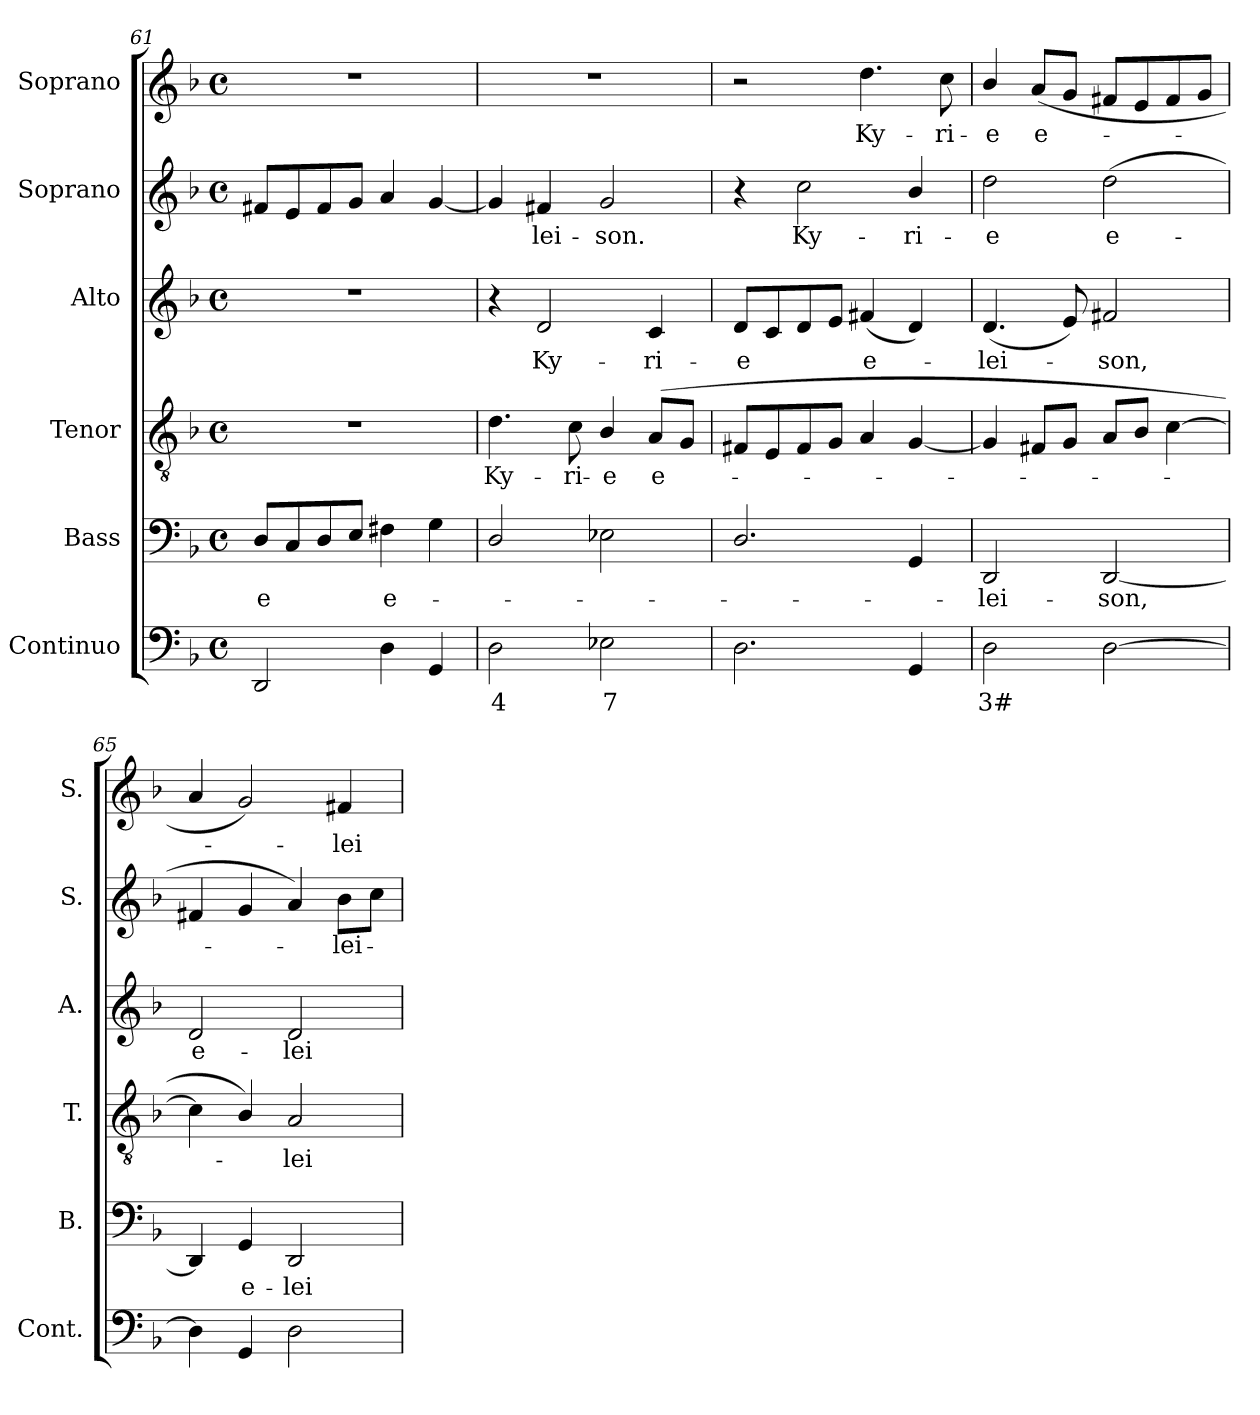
**kern	**text	**kern	**text	**kern	**text	**kern	**text	**kern	**text	**kern	**text
*part6	*part6	*part5	*part5	*part4	*part4	*part3	*part3	*part2	*part2	*part1	*part1
*staff6	*staff6	*staff5	*staff5	*staff4	*staff4	*staff3	*staff3	*staff2	*staff2	*staff1	*staff1
*I"Continuo	*	*I"Bass	*	*I"Tenor	*	*I"Alto	*	*I"Soprano	*	*I"Soprano	*
*I'Cont.	*	*I'B.	*	*I'T.	*	*I'A.	*	*I'S.	*	*I'S.	*
*clefF4	*	*clefF4	*	*clefGv2	*	*clefG2	*	*clefG2	*	*clefG2	*
*	*	*	*	*ITrd7c12	*	*	*	*	*	*	*
*k[b-]	*	*k[b-]	*	*k[b-]	*	*k[b-]	*	*k[b-]	*	*k[b-]	*
*F:	*	*F:	*	*F:	*	*F:	*	*F:	*	*F:	*
*M4/4	*	*M4/4	*	*M4/4	*	*M4/4	*	*M4/4	*	*M4/4	*
*met(c)	*	*met(c)	*	*met(c)	*	*met(c)	*	*met(c)	*	*met(c)	*
=61	=61	=61	=61	=61	=61	=61	=61	=61	=61	=61	=61
!	!	!	!LO:LY:b:color=#000000	!	!	!	!	!	!	!	!
2DDi/	.	8Di/L	-e	1r	.	1r	.	8f#Xi/L	.	1r	.
.	.	8Ci/	.	.	.	.	.	8ei/	.	.	.
.	.	8Di/	.	.	.	.	.	8f#i/	.	.	.
.	.	8Ei/J	.	.	.	.	.	8gi/J	.	.	.
!	!	!	!LO:LY:b:color=#000000	!	!	!	!	!	!	!	!
4Di\	.	4F#Xi\	e-	.	.	.	.	4ai/	.	.	.
4GGi/	.	4Gi\	.	.	.	.	.	[4gi/	.	.	.
=62	=62	=62	=62	=62	=62	=62	=62	=62	=62	=62	=62
!	!LO:LY:b:color=#000000	!	!	!	!	!	!	!	!	!	!
!	!	!	!	!	!LO:LY:b:color=#000000	!	!	!	!	!	!
2Di\	4	2Di/	.	4.Di\	Ky-	4r	.	4gi/]	.	1r	.
!	!	!	!	!	!	!	!LO:LY:b:color=#000000	!	!	!	!
!	!	!	!	!	!	!	!	!	!LO:LY:b:color=#000000	!	!
.	.	.	.	.	.	2di/	Ky-	4f#Xi/	-lei-	.	.
!	!	!	!	!	!LO:LY:b:color=#000000	!	!	!	!	!	!
.	.	.	.	8Ci\	-ri-	.	.	.	.	.	.
!	!LO:LY:b:color=#000000	!	!	!	!	!	!	!	!	!	!
!	!	!	!	!	!LO:LY:b:color=#000000	!	!	!	!	!	!
!	!	!	!	!	!	!	!	!	!LO:LY:b:color=#000000	!	!
2E-Xi\	7	2E-Xi\	.	4BB-i/	-e	.	.	2gi/	-son.	.	.
!	!	!	!	!	!LO:LY:b:color=#000000	!	!	!	!	!	!
!	!	!	!	!	!	!	!LO:LY:b:color=#000000	!	!	!	!
.	.	.	.	(8AAi/L	e-	4ci/	-ri-	.	.	.	.
.	.	.	.	8GGi/J	.	.	.	.	.	.	.
!!LO:LB:g=z
=63	=63	=63	=63	=63	=63	=63	=63	=63	=63	=63	=63
!	!	!	!	!	!	!	!LO:LY:b:color=#000000	!	!	!	!
2.Di\	.	2.Di/	.	8FF#Xi/L	.	8di/L	-e	4r	.	2r	.
.	.	.	.	8EEi/	.	8ci/	.	.	.	.	.
!	!	!	!	!	!	!	!	!	!LO:LY:b:color=#000000	!	!
.	.	.	.	8FF#i/	.	8di/	.	2cci\	Ky-	.	.
.	.	.	.	8GGi/J	.	8ei/J	.	.	.	.	.
!	!	!	!	!	!	!	!LO:LY:b:color=#000000	!	!	!	!
!	!	!	!	!	!	!	!	!	!	!	!LO:LY:b:color=#000000
.	.	.	.	4AAi/	.	(4f#Xi/	e-	.	.	4.ddi\	Ky-
!	!	!	!	!	!	!	!	!	!LO:LY:b:color=#000000	!	!
4GGi/	.	4GGi/	.	[4GGi/	.	4di/)	.	4b-i/	-ri-	.	.
!	!	!	!	!	!	!	!	!	!	!	!LO:LY:b:color=#000000
.	.	.	.	.	.	.	.	.	.	8cci\	-ri-
=64	=64	=64	=64	=64	=64	=64	=64	=64	=64	=64	=64
!	!LO:LY:b:color=#000000	!	!	!	!	!	!	!	!	!	!
!	!	!	!LO:LY:b:color=#000000	!	!	!	!	!	!	!	!
!	!	!	!	!	!	!	!LO:LY:b:color=#000000	!	!	!	!
!	!	!	!	!	!	!	!	!	!LO:LY:b:color=#000000	!	!
!	!	!	!	!	!	!	!	!	!	!	!LO:LY:b:color=#000000
2Di\	3#	2DDi/	-lei-	4GGi/]	.	(4.di/	-lei-	2ddi\	-e	4b-i/	-e
!	!	!	!	!	!	!	!	!	!	!	!LO:LY:b:color=#000000
.	.	.	.	8FF#Xi/L	.	.	.	.	.	(8ai/L	e-
.	.	.	.	8GGi/J	.	8ei/)	.	.	.	8gi/J	.
!	!	!	!LO:LY:b:color=#000000	!	!	!	!	!	!	!	!
!	!	!	!	!	!	!	!LO:LY:b:color=#000000	!	!	!	!
!	!	!	!	!	!	!	!	!	!LO:LY:b:color=#000000	!	!
[2Di\	.	[2DDi/	-son,	8AAi/L	.	2f#Xi/	-son,	(2ddi\	e-	8f#Xi/L	.
.	.	.	.	8BB-i/J	.	.	.	.	.	8ei/	.
.	.	.	.	[4Ci\	.	.	.	.	.	8f#i/	.
.	.	.	.	.	.	.	.	.	.	8gi/J	.
=65	=65	=65	=65	=65	=65	=65	=65	=65	=65	=65	=65
!	!	!	!	!	!	!	!LO:LY:b:color=#000000	!	!	!	!
4Di\]	.	4DDi/]	.	4Ci\]	.	2di/	e-	4f#Xi/	.	4ai/	.
!	!	!	!LO:LY:b:color=#000000	!	!	!	!	!	!	!	!
4GGi/	.	4GGi/	e-	4BB-i/)	.	.	.	4gi/	.	2gi/)	.
!	!	!	!LO:LY:b:color=#000000	!	!	!	!	!	!	!	!
!	!	!	!	!	!LO:LY:b:color=#000000	!	!	!	!	!	!
!	!	!	!	!	!	!	!LO:LY:b:color=#000000	!	!	!	!
2Di\	.	2DDi/	-lei-	2AAi/	-lei-	2di/	-lei-	4ai/)	.	.	.
!	!	!	!	!	!	!	!	!	!LO:LY:b:color=#000000	!	!
!	!	!	!	!	!	!	!	!	!	!	!LO:LY:b:color=#000000
.	.	.	.	.	.	.	.	8b-i\L	-lei-	4f#Xi/	-lei-
.	.	.	.	.	.	.	.	8cci\J	.	.	.
=	=	=	=	=	=	=	=	=	=	=	=
*-	*-	*-	*-	*-	*-	*-	*-	*-	*-	*-	*-
